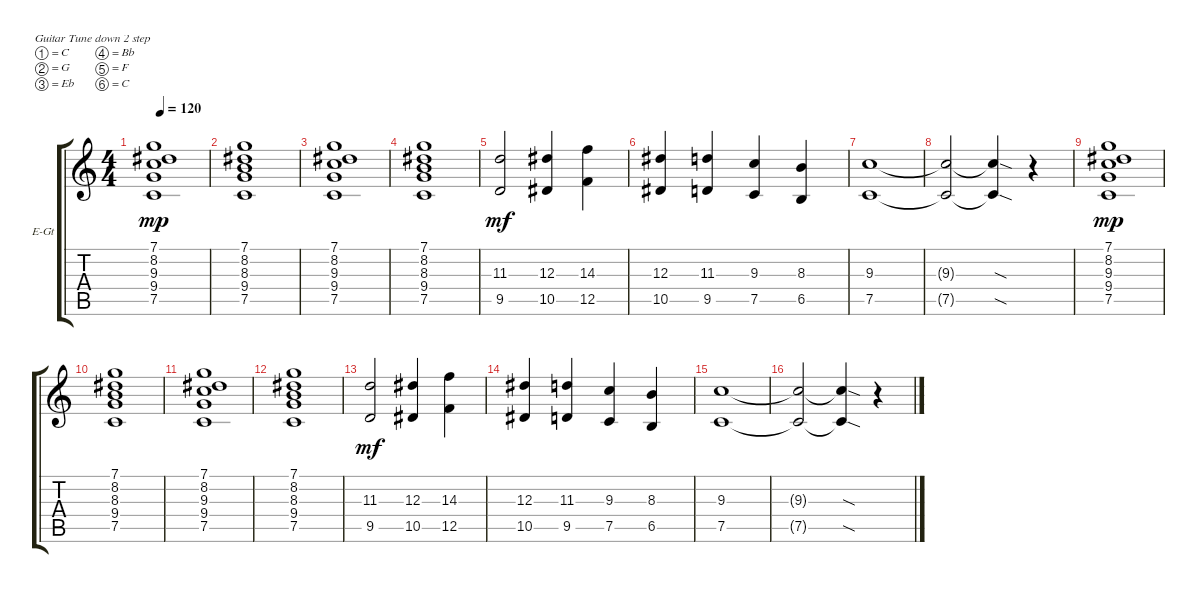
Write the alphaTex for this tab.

\bracketExtendMode groupsimilarinstruments
\firstSystemTrackNameOrientation horizontal
\otherSystemsTrackNameOrientation horizontal
\track ("Electric Guitar 1" "E-Gt") {instrument distortionguitar}
\staff {score tabs}
\tuning (C4 G3 Eb3 Bb2 F2 C2)
\ts (4 4)
\tempo 120
\clef g2
\ks c
(7.5 9.4 9.3 8.2 7.1).1{dy mp} |
(7.5 9.4 8.3 8.2 7.1).1 |
(7.5 9.4 9.3 8.2 7.1).1 |
(7.5 9.4 8.3 8.2 7.1).1 |
(9.5 11.3).2{dy mf} (10.5 12.3).4 (12.5 14.3).4 |
(10.5 12.3).4 (9.5 11.3).4 (7.5 9.3).4 (6.5 8.3).4 |
(7.5 9.3).1 |
(9.3{t} 7.5{t}).2 (7.5{sod t} 9.3{sod t}).4 r.4 |
(7.5 9.4 9.3 8.2 7.1).1{dy mp} |
(7.5 9.4 8.3 8.2 7.1).1 |
(7.5 9.4 9.3 8.2 7.1).1 |
(7.5 9.4 8.3 8.2 7.1).1 |
(9.5 11.3).2{dy mf} (10.5 12.3).4 (12.5 14.3).4 |
(10.5 12.3).4 (9.5 11.3).4 (7.5 9.3).4 (6.5 8.3).4 |
(7.5 9.3).1 |
(9.3{t} 7.5{t}).2 (7.5{sod t} 9.3{sod t}).4 r.4
